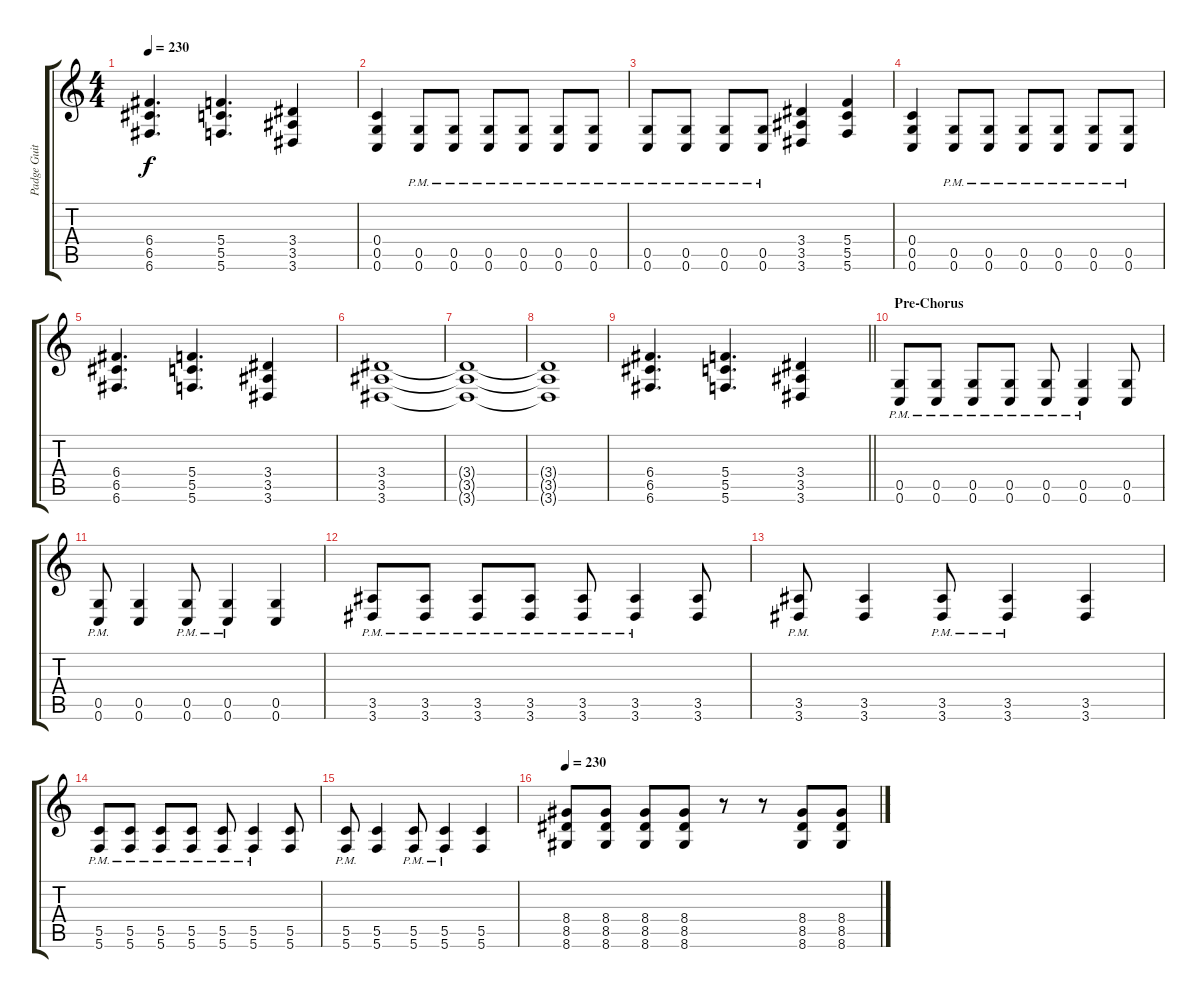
\track ("Padge Guitar" "Padge Guit") {instrument distortionguitar}
\staff {score tabs}
\tuning (D4 A3 F3 C3 G2 C2) {hide}
\ts (4 4)
\tempo 230
\clef g2
\ks c
(6.4 6.5 6.6).4{d dy f} (5.4 5.5 5.6).4{d} (3.4 3.5 3.6).4 |
(0.4 0.5 0.6).4 (0.5{pm} 0.6).8 (0.5{pm} 0.6{pm}).8 (0.5{pm} 0.6{pm}).8 (0.5{pm} 0.6{pm}).8 (0.5{pm} 0.6{pm}).8 (0.5{pm} 0.6{pm}).8 |
(0.5{pm} 0.6{pm}).8 (0.5{pm} 0.6{pm}).8 (0.5{pm} 0.6{pm}).8 (0.5{pm} 0.6{pm}).8 (3.4 3.5 3.6).4 (5.4 5.5 5.6).4 |
(0.4 0.5 0.6).4 (0.5{pm} 0.6{pm}).8 (0.5{pm} 0.6{pm}).8 (0.5{pm} 0.6{pm}).8 (0.5{pm} 0.6{pm}).8 (0.5{pm} 0.6{pm}).8 (0.5{pm} 0.6).8 |
(6.4 6.5 6.6).4{d} (5.4 5.5 5.6).4{d} (3.4 3.5 3.6).4 |
(3.4 3.5 3.6).1 |
(3.4{t} 3.5{t} 3.6{t}).1 |
(3.4{t} 3.5{t} 3.6{t}).1 |
\barLineRight lightlight
(6.4 6.5 6.6).4{d} (5.4 5.5 5.6).4{d} (3.4 3.5 3.6).4 |
\section ("" "Pre-Chorus")
(0.5{pm} 0.6{pm}).8 (0.5{pm} 0.6{pm}).8 (0.5{pm} 0.6{pm}).8 (0.5{pm} 0.6{pm}).8 (0.5{pm} 0.6{pm}).8 (0.5{pm} 0.6{pm}).4 (0.5 0.6).8 |
(0.5{pm} 0.6{pm}).8 (0.5 0.6).4 (0.5{pm} 0.6{pm}).8 (0.5{pm} 0.6{pm}).4 (0.5 0.6).4 |
(3.5{pm} 3.6{pm}).8 (3.5{pm} 3.6{pm}).8 (3.5{pm} 3.6{pm}).8 (3.5{pm} 3.6{pm}).8 (3.5{pm} 3.6{pm}).8 (3.5{pm} 3.6{pm}).4 (3.5 3.6).8 |
(3.5{pm} 3.6{pm}).8 (3.5 3.6).4 (3.5{pm} 3.6{pm}).8 (3.5{pm} 3.6{pm}).4 (3.5 3.6).4 |
(5.5{pm} 5.6{pm}).8 (5.5{pm} 5.6{pm}).8 (5.5{pm} 5.6{pm}).8 (5.5{pm} 5.6{pm}).8 (5.5{pm} 5.6{pm}).8 (5.5{pm} 5.6{pm}).4 (5.5 5.6).8 |
(5.5{pm} 5.6{pm}).8 (5.5 5.6).4 (5.5{pm} 5.6{pm}).8 (5.5{pm} 5.6{pm}).4 (5.5 5.6).4 |
\tempo 230
(8.4 8.5 8.6).8 (8.4 8.5 8.6).8 (8.4 8.5 8.6).8 (8.4 8.5 8.6).8 r.8 r.8 (8.4 8.5 8.6).8 (8.4 8.5 8.6).8
